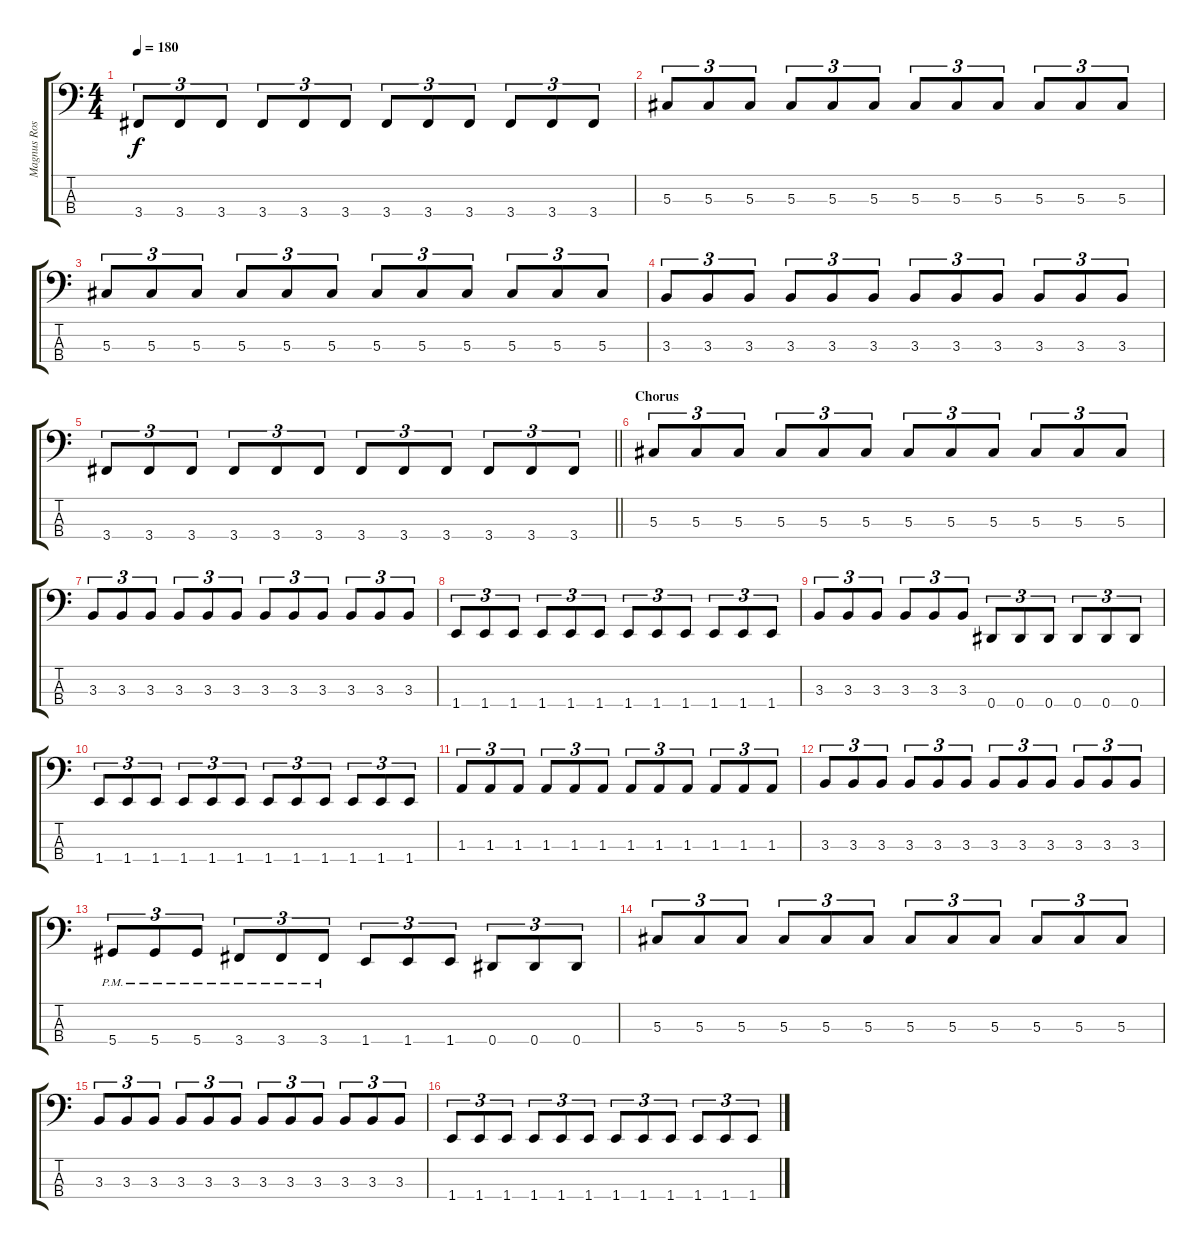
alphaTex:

\track ("Magnus Rosén" "Magnus Ros") {instrument electricbassfinger}
\staff {score tabs}
\tuning (Gb2 Db2 Ab1 Eb1) {hide}
\ts (4 4)
\tempo 180
\clef f4
\ks c
3.4.8{tu (3 2) dy f} 3.4.8{tu (3 2)} 3.4.8{tu (3 2)} 3.4.8{tu (3 2)} 3.4.8{tu (3 2)} 3.4.8{tu (3 2)} 3.4.8{tu (3 2)} 3.4.8{tu (3 2)} 3.4.8{tu (3 2)} 3.4.8{tu (3 2)} 3.4.8{tu (3 2)} 3.4.8{tu (3 2)} |
5.3.8{tu (3 2)} 5.3.8{tu (3 2)} 5.3.8{tu (3 2)} 5.3.8{tu (3 2)} 5.3.8{tu (3 2)} 5.3.8{tu (3 2)} 5.3.8{tu (3 2)} 5.3.8{tu (3 2)} 5.3.8{tu (3 2)} 5.3.8{tu (3 2)} 5.3.8{tu (3 2)} 5.3.8{tu (3 2)} |
5.3.8{tu (3 2)} 5.3.8{tu (3 2)} 5.3.8{tu (3 2)} 5.3.8{tu (3 2)} 5.3.8{tu (3 2)} 5.3.8{tu (3 2)} 5.3.8{tu (3 2)} 5.3.8{tu (3 2)} 5.3.8{tu (3 2)} 5.3.8{tu (3 2)} 5.3.8{tu (3 2)} 5.3.8{tu (3 2)} |
3.3.8{tu (3 2)} 3.3.8{tu (3 2)} 3.3.8{tu (3 2)} 3.3.8{tu (3 2)} 3.3.8{tu (3 2)} 3.3.8{tu (3 2)} 3.3.8{tu (3 2)} 3.3.8{tu (3 2)} 3.3.8{tu (3 2)} 3.3.8{tu (3 2)} 3.3.8{tu (3 2)} 3.3.8{tu (3 2)} |
\barLineRight lightlight
3.4.8{tu (3 2)} 3.4.8{tu (3 2)} 3.4.8{tu (3 2)} 3.4.8{tu (3 2)} 3.4.8{tu (3 2)} 3.4.8{tu (3 2)} 3.4.8{tu (3 2)} 3.4.8{tu (3 2)} 3.4.8{tu (3 2)} 3.4.8{tu (3 2)} 3.4.8{tu (3 2)} 3.4.8{tu (3 2)} |
\section ("" "Chorus")
5.3.8{tu (3 2)} 5.3.8{tu (3 2)} 5.3.8{tu (3 2)} 5.3.8{tu (3 2)} 5.3.8{tu (3 2)} 5.3.8{tu (3 2)} 5.3.8{tu (3 2)} 5.3.8{tu (3 2)} 5.3.8{tu (3 2)} 5.3.8{tu (3 2)} 5.3.8{tu (3 2)} 5.3.8{tu (3 2)} |
3.3.8{tu (3 2)} 3.3.8{tu (3 2)} 3.3.8{tu (3 2)} 3.3.8{tu (3 2)} 3.3.8{tu (3 2)} 3.3.8{tu (3 2)} 3.3.8{tu (3 2)} 3.3.8{tu (3 2)} 3.3.8{tu (3 2)} 3.3.8{tu (3 2)} 3.3.8{tu (3 2)} 3.3.8{tu (3 2)} |
1.4.8{tu (3 2)} 1.4.8{tu (3 2)} 1.4.8{tu (3 2)} 1.4.8{tu (3 2)} 1.4.8{tu (3 2)} 1.4.8{tu (3 2)} 1.4.8{tu (3 2)} 1.4.8{tu (3 2)} 1.4.8{tu (3 2)} 1.4.8{tu (3 2)} 1.4.8{tu (3 2)} 1.4.8{tu (3 2)} |
3.3.8{tu (3 2)} 3.3.8{tu (3 2)} 3.3.8{tu (3 2)} 3.3.8{tu (3 2)} 3.3.8{tu (3 2)} 3.3.8{tu (3 2)} 0.4.8{tu (3 2)} 0.4.8{tu (3 2)} 0.4.8{tu (3 2)} 0.4.8{tu (3 2)} 0.4.8{tu (3 2)} 0.4.8{tu (3 2)} |
1.4.8{tu (3 2)} 1.4.8{tu (3 2)} 1.4.8{tu (3 2)} 1.4.8{tu (3 2)} 1.4.8{tu (3 2)} 1.4.8{tu (3 2)} 1.4.8{tu (3 2)} 1.4.8{tu (3 2)} 1.4.8{tu (3 2)} 1.4.8{tu (3 2)} 1.4.8{tu (3 2)} 1.4.8{tu (3 2)} |
1.3.8{tu (3 2)} 1.3.8{tu (3 2)} 1.3.8{tu (3 2)} 1.3.8{tu (3 2)} 1.3.8{tu (3 2)} 1.3.8{tu (3 2)} 1.3.8{tu (3 2)} 1.3.8{tu (3 2)} 1.3.8{tu (3 2)} 1.3.8{tu (3 2)} 1.3.8{tu (3 2)} 1.3.8{tu (3 2)} |
3.3.8{tu (3 2)} 3.3.8{tu (3 2)} 3.3.8{tu (3 2)} 3.3.8{tu (3 2)} 3.3.8{tu (3 2)} 3.3.8{tu (3 2)} 3.3.8{tu (3 2)} 3.3.8{tu (3 2)} 3.3.8{tu (3 2)} 3.3.8{tu (3 2)} 3.3.8{tu (3 2)} 3.3.8{tu (3 2)} |
5.4{pm}.8{tu (3 2)} 5.4{pm}.8{tu (3 2)} 5.4{pm}.8{tu (3 2)} 3.4{pm}.8{tu (3 2)} 3.4{pm}.8{tu (3 2)} 3.4{pm}.8{tu (3 2)} 1.4.8{tu (3 2)} 1.4.8{tu (3 2)} 1.4.8{tu (3 2)} 0.4.8{tu (3 2)} 0.4.8{tu (3 2)} 0.4.8{tu (3 2)} |
5.3.8{tu (3 2)} 5.3.8{tu (3 2)} 5.3.8{tu (3 2)} 5.3.8{tu (3 2)} 5.3.8{tu (3 2)} 5.3.8{tu (3 2)} 5.3.8{tu (3 2)} 5.3.8{tu (3 2)} 5.3.8{tu (3 2)} 5.3.8{tu (3 2)} 5.3.8{tu (3 2)} 5.3.8{tu (3 2)} |
3.3.8{tu (3 2)} 3.3.8{tu (3 2)} 3.3.8{tu (3 2)} 3.3.8{tu (3 2)} 3.3.8{tu (3 2)} 3.3.8{tu (3 2)} 3.3.8{tu (3 2)} 3.3.8{tu (3 2)} 3.3.8{tu (3 2)} 3.3.8{tu (3 2)} 3.3.8{tu (3 2)} 3.3.8{tu (3 2)} |
1.4.8{tu (3 2)} 1.4.8{tu (3 2)} 1.4.8{tu (3 2)} 1.4.8{tu (3 2)} 1.4.8{tu (3 2)} 1.4.8{tu (3 2)} 1.4.8{tu (3 2)} 1.4.8{tu (3 2)} 1.4.8{tu (3 2)} 1.4.8{tu (3 2)} 1.4.8{tu (3 2)} 1.4.8{tu (3 2)}
